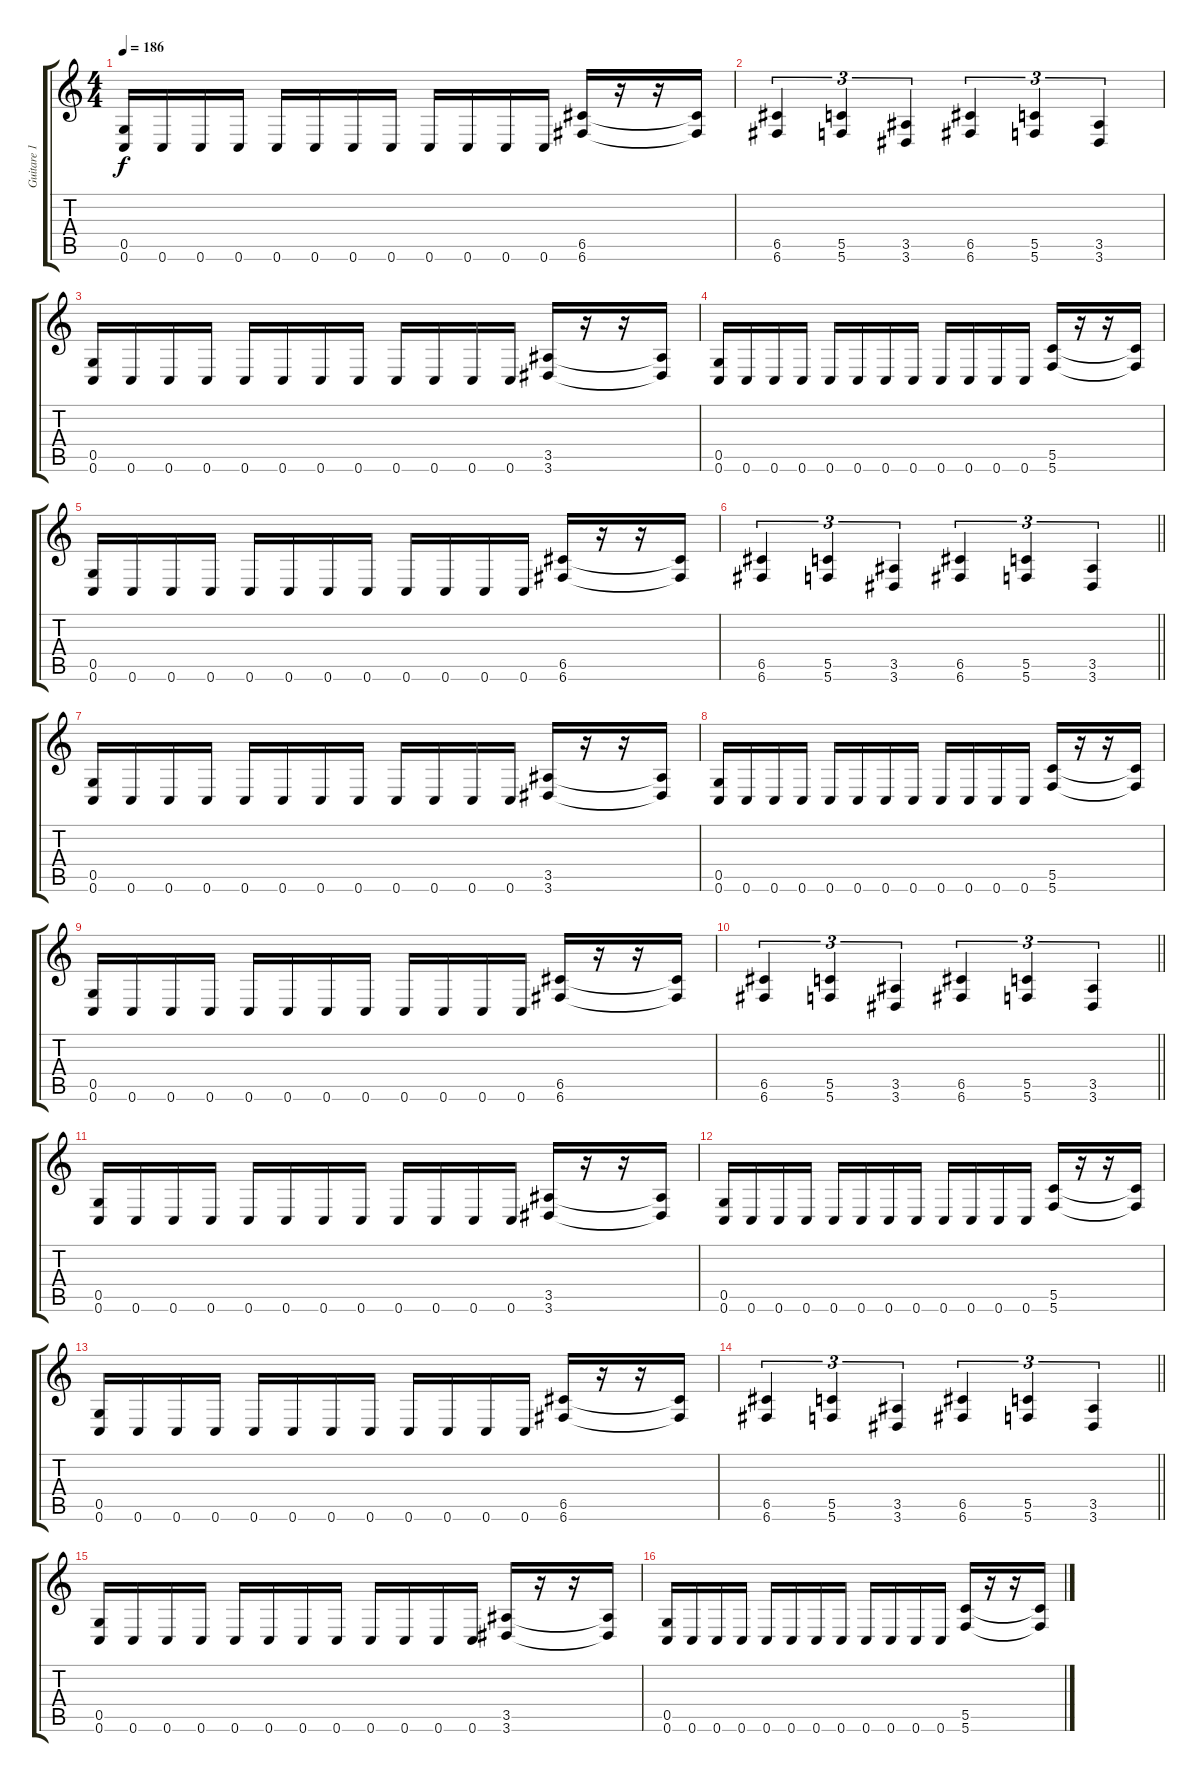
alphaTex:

\track ("Guitare 1" "Guitare 1") {instrument distortionguitar}
\staff {score tabs}
\tuning (D4 A3 F3 C3 G2 C2) {hide}
\ts (4 4)
\tempo 186
\clef g2
\ks c
(0.5 0.6).16{dy f} 0.6.16 0.6.16 0.6.16 0.6.16 0.6.16 0.6.16 0.6.16 0.6.16 0.6.16 0.6.16 0.6.16 (6.5 6.6).16 r.16 r.16 (6.5{t} 6.6{t}).16 |
(6.5 6.6).4{tu (3 2)} (5.5 5.6).4{tu (3 2)} (3.5 3.6).4{tu (3 2)} (6.5 6.6).4{tu (3 2)} (5.5 5.6).4{tu (3 2)} (3.5 3.6).4{tu (3 2)} |
(0.5 0.6).16 0.6.16 0.6.16 0.6.16 0.6.16 0.6.16 0.6.16 0.6.16 0.6.16 0.6.16 0.6.16 0.6.16 (3.5 3.6).16 r.16 r.16 (3.5{t} 3.6{t}).16 |
(0.5 0.6).16 0.6.16 0.6.16 0.6.16 0.6.16 0.6.16 0.6.16 0.6.16 0.6.16 0.6.16 0.6.16 0.6.16 (5.5 5.6).16 r.16 r.16 (5.5{t} 5.6{t}).16 |
(0.5 0.6).16 0.6.16 0.6.16 0.6.16 0.6.16 0.6.16 0.6.16 0.6.16 0.6.16 0.6.16 0.6.16 0.6.16 (6.5 6.6).16 r.16 r.16 (6.5{t} 6.6{t}).16 |
\barLineRight lightlight
(6.5 6.6).4{tu (3 2)} (5.5 5.6).4{tu (3 2)} (3.5 3.6).4{tu (3 2)} (6.5 6.6).4{tu (3 2)} (5.5 5.6).4{tu (3 2)} (3.5 3.6).4{tu (3 2)} |
(0.5 0.6).16 0.6.16 0.6.16 0.6.16 0.6.16 0.6.16 0.6.16 0.6.16 0.6.16 0.6.16 0.6.16 0.6.16 (3.5 3.6).16 r.16 r.16 (3.5{t} 3.6{t}).16 |
(0.5 0.6).16 0.6.16 0.6.16 0.6.16 0.6.16 0.6.16 0.6.16 0.6.16 0.6.16 0.6.16 0.6.16 0.6.16 (5.5 5.6).16 r.16 r.16 (5.5{t} 5.6{t}).16 |
(0.5 0.6).16 0.6.16 0.6.16 0.6.16 0.6.16 0.6.16 0.6.16 0.6.16 0.6.16 0.6.16 0.6.16 0.6.16 (6.5 6.6).16 r.16 r.16 (6.5{t} 6.6{t}).16 |
\barLineRight lightlight
(6.5 6.6).4{tu (3 2)} (5.5 5.6).4{tu (3 2)} (3.5 3.6).4{tu (3 2)} (6.5 6.6).4{tu (3 2)} (5.5 5.6).4{tu (3 2)} (3.5 3.6).4{tu (3 2)} |
(0.5 0.6).16 0.6.16 0.6.16 0.6.16 0.6.16 0.6.16 0.6.16 0.6.16 0.6.16 0.6.16 0.6.16 0.6.16 (3.5 3.6).16 r.16 r.16 (3.5{t} 3.6{t}).16 |
(0.5 0.6).16 0.6.16 0.6.16 0.6.16 0.6.16 0.6.16 0.6.16 0.6.16 0.6.16 0.6.16 0.6.16 0.6.16 (5.5 5.6).16 r.16 r.16 (5.5{t} 5.6{t}).16 |
(0.5 0.6).16 0.6.16 0.6.16 0.6.16 0.6.16 0.6.16 0.6.16 0.6.16 0.6.16 0.6.16 0.6.16 0.6.16 (6.5 6.6).16 r.16 r.16 (6.5{t} 6.6{t}).16 |
\barLineRight lightlight
(6.5 6.6).4{tu (3 2)} (5.5 5.6).4{tu (3 2)} (3.5 3.6).4{tu (3 2)} (6.5 6.6).4{tu (3 2)} (5.5 5.6).4{tu (3 2)} (3.5 3.6).4{tu (3 2)} |
(0.5 0.6).16 0.6.16 0.6.16 0.6.16 0.6.16 0.6.16 0.6.16 0.6.16 0.6.16 0.6.16 0.6.16 0.6.16 (3.5 3.6).16 r.16 r.16 (3.5{t} 3.6{t}).16 |
(0.5 0.6).16 0.6.16 0.6.16 0.6.16 0.6.16 0.6.16 0.6.16 0.6.16 0.6.16 0.6.16 0.6.16 0.6.16 (5.5 5.6).16 r.16 r.16 (5.5{t} 5.6{t}).16
